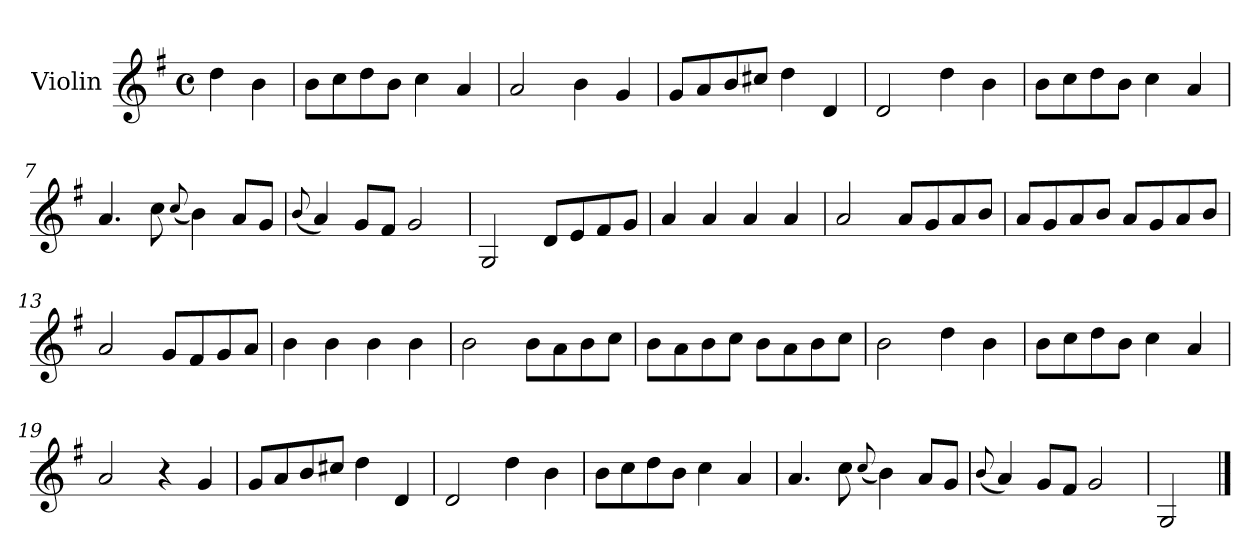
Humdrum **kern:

**kern
*part1
*staff1
*I"Violin
*I'Vln.
*clefG2
*k[f#]
*M4/4
*met(c)
=1
4dd\
4b\
=2
8b\L
8cc\
8dd\
8b\J
4cc\
4a/
=3
2a/
4b\
4g/
=4
8g/L
8a/
8b/
8cc#X/J
4dd\
4d/
=5
2d/
4dd\
4b\
=6
8b\L
8cc\
8dd\
8b\J
4cc\
4a/
!!LO:LB:g=z
=7
4.a/
8cc\
(<8qqcc/
4b\)
8a/L
8g/J
=8
(<8qqb/
4a/)
8g/L
8f#/J
2g/
=9
2G/
8d/L
8e/
8f#/
8g/J
=10
4a/
4a/
4a/
4a/
=11
2a/
8a/L
8g/
8a/
8b/J
=12
8a/L
8g/
8a/
8b/J
8a/L
8g/
8a/
8b/J
!!LO:LB:g=z
=13
2a/
8g/L
8f#/
8g/
8a/J
=14
4b\
4b\
4b\
4b\
=15
2b\
8b\L
8a\
8b\
8cc\J
=16
8b\L
8a\
8b\
8cc\J
8b\L
8a\
8b\
8cc\J
=17
2b\
4dd\
4b\
=18
8b\L
8cc\
8dd\
8b\J
4cc\
4a/
!!LO:LB:g=z
=19
2a/
4r
4g/
=20
8g/L
8a/
8b/
8cc#X/J
4dd\
4d/
=21
2d/
4dd\
4b\
=22
8b\L
8cc\
8dd\
8b\J
4cc\
4a/
=23
4.a/
8cc\
(<8qqcc/
4b\)
8a/L
8g/J
=24
(<8qqb/
4a/)
8g/L
8f#/J
2g/
=25
2G/
==
*-
